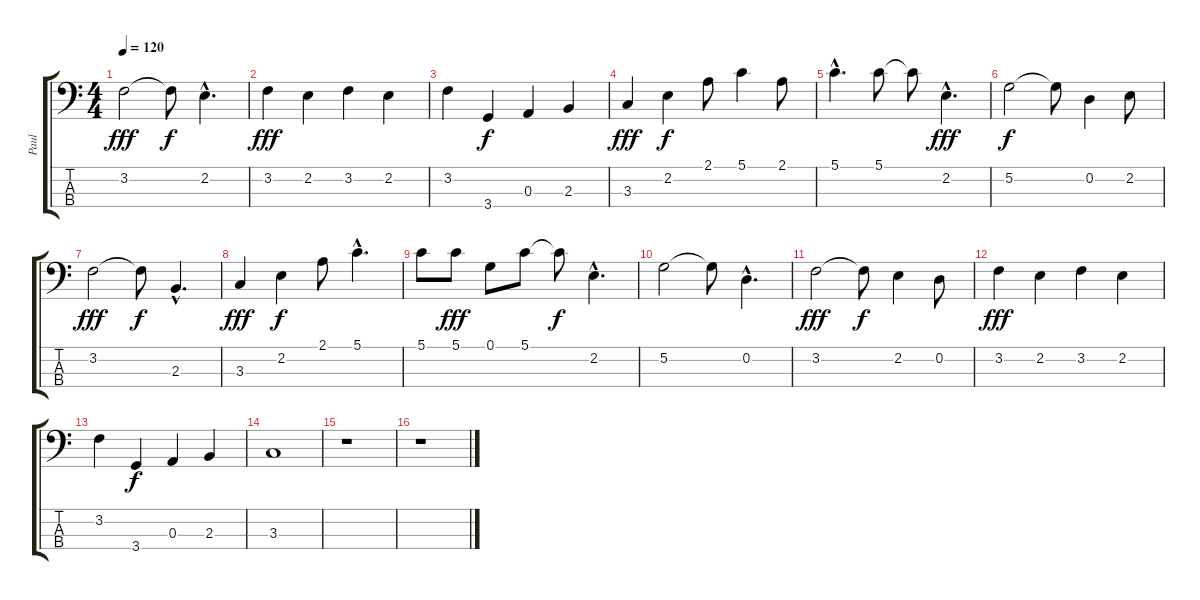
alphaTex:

\track ("Paul" "Paul") {instrument electricbassfinger}
\staff {score tabs}
\tuning (G2 D2 A1 E1) {hide}
\ts (4 4)
\tempo 120
\clef f4
\ks c
3.2.2{dy fff} 3.2{t}.8{dy f} 2.2{hac}.4{d} |
3.2.4{dy fff} 2.2.4 3.2.4 2.2.4 |
3.2.4 3.4.4{dy f} 0.3.4 2.3.4 |
3.3.4{dy fff} 2.2.4{dy f} 2.1.8 5.1.4 2.1.8 |
5.1{hac}.4{d} 5.1.8 5.1{t}.8 2.2{hac}.4{d dy fff} |
5.2.2{dy f} 5.2{t}.8 0.2.4 2.2.8 |
3.2.2{dy fff} 3.2{t}.8{dy f} 2.3{hac}.4{d} |
3.3.4{dy fff} 2.2.4{dy f} 2.1.8 5.1{hac}.4{d} |
5.1.8 5.1.8{dy fff} 0.1.8 5.1.8 5.1{t}.8{dy f} 2.2{hac}.4{d} |
5.2.2 5.2{t}.8 0.2{hac}.4{d} |
3.2.2{dy fff} 3.2{t}.8{dy f} 2.2.4 0.2.8 |
3.2.4{dy fff} 2.2.4 3.2.4 2.2.4 |
3.2.4 3.4.4{dy f} 0.3.4 2.3.4 |
3.3.1 |
r.1 |
r.1
